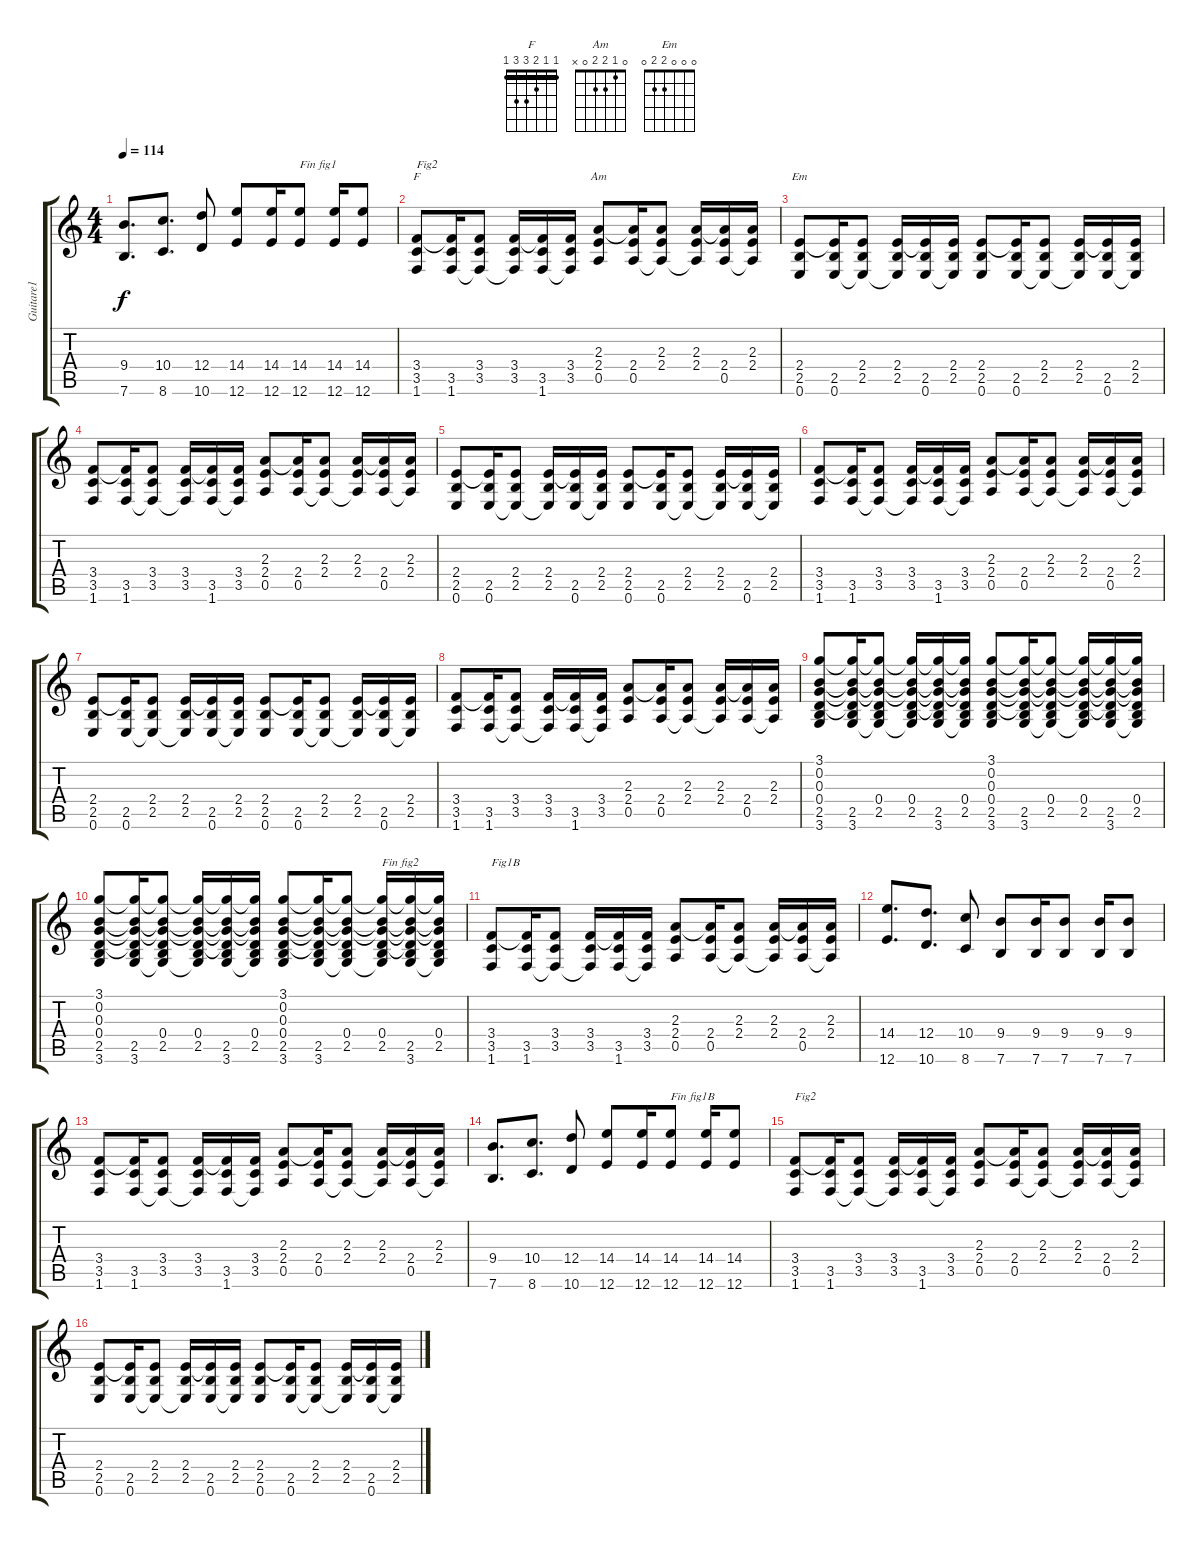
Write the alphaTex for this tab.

\track ("Guitare1" "Guitare1") {instrument electricguitarclean}
\staff {score tabs}
\tuning (E4 B3 G3 D3 A2 E2) {hide}
\chord ("F" 1 1 2 3 3 1) {barre 1}
\chord ("Am" 0 1 2 2 0 x)
\chord ("Em" 0 0 0 2 2 0)
\ts (4 4)
\tempo 114
\clef g2
\ks c
(9.4 7.6).8{d dy f} (10.4 8.6).8{d} (12.4 10.6).8 (14.4 12.6).8 (14.4 12.6).16 (14.4 12.6).8{txt "Fin fig1"} (14.4 12.6).16 (14.4 12.6).8 |
(3.4 3.5 1.6).8{ch "F" txt "Fig2"} (3.4{t} 3.5 1.6).16 (3.4 3.5 1.6{t}).8 (3.4 3.5 1.6{t}).16 (3.4{t} 3.5 1.6).16 (3.4 3.5 1.6{t}).16 (2.3 2.4 0.5).8{ch "Am"} (2.3{t} 2.4 0.5).16 (2.3 2.4 0.5{t}).8 (2.3 2.4 0.5{t}).16 (2.3{t} 2.4 0.5).16 (2.3 2.4 0.5{t}).16 |
(2.4 2.5 0.6).8{ch "Em"} (2.4{t} 2.5 0.6).16 (2.4 2.5 0.6{t}).8 (2.4 2.5 0.6{t}).16 (2.4{t} 2.5 0.6).16 (2.4 2.5 0.6{t}).16 (2.4 2.5 0.6).8 (2.4{t} 2.5 0.6).16 (2.4 2.5 0.6{t}).8 (2.4 2.5 0.6{t}).16 (2.4{t} 2.5 0.6).16 (2.4 2.5 0.6{t}).16 |
(3.4 3.5 1.6).8 (3.4{t} 3.5 1.6).16 (3.4 3.5 1.6{t}).8 (3.4 3.5 1.6{t}).16 (3.4{t} 3.5 1.6).16 (3.4 3.5 1.6{t}).16 (2.3 2.4 0.5).8 (2.3{t} 2.4 0.5).16 (2.3 2.4 0.5{t}).8 (2.3 2.4 0.5{t}).16 (2.3{t} 2.4 0.5).16 (2.3 2.4 0.5{t}).16 |
(2.4 2.5 0.6).8 (2.4{t} 2.5 0.6).16 (2.4 2.5 0.6{t}).8 (2.4 2.5 0.6{t}).16 (2.4{t} 2.5 0.6).16 (2.4 2.5 0.6{t}).16 (2.4 2.5 0.6).8 (2.4{t} 2.5 0.6).16 (2.4 2.5 0.6{t}).8 (2.4 2.5 0.6{t}).16 (2.4{t} 2.5 0.6).16 (2.4 2.5 0.6{t}).16 |
(3.4 3.5 1.6).8 (3.4{t} 3.5 1.6).16 (3.4 3.5 1.6{t}).8 (3.4 3.5 1.6{t}).16 (3.4{t} 3.5 1.6).16 (3.4 3.5 1.6{t}).16 (2.3 2.4 0.5).8 (2.3{t} 2.4 0.5).16 (2.3 2.4 0.5{t}).8 (2.3 2.4 0.5{t}).16 (2.3{t} 2.4 0.5).16 (2.3 2.4 0.5{t}).16 |
(2.4 2.5 0.6).8 (2.4{t} 2.5 0.6).16 (2.4 2.5 0.6{t}).8 (2.4 2.5 0.6{t}).16 (2.4{t} 2.5 0.6).16 (2.4 2.5 0.6{t}).16 (2.4 2.5 0.6).8 (2.4{t} 2.5 0.6).16 (2.4 2.5 0.6{t}).8 (2.4 2.5 0.6{t}).16 (2.4{t} 2.5 0.6).16 (2.4 2.5 0.6{t}).16 |
(3.4 3.5 1.6).8 (3.4{t} 3.5 1.6).16 (3.4 3.5 1.6{t}).8 (3.4 3.5 1.6{t}).16 (3.4{t} 3.5 1.6).16 (3.4 3.5 1.6{t}).16 (2.3 2.4 0.5).8 (2.3{t} 2.4 0.5).16 (2.3 2.4 0.5{t}).8 (2.3 2.4 0.5{t}).16 (2.3{t} 2.4 0.5).16 (2.3 2.4 0.5{t}).16 |
(3.1 0.2 0.3 0.4 2.5 3.6).8 (3.1{t} 0.2{t} 0.3{t} 0.4{t} 2.5 3.6).16 (3.1{t} 0.2{t} 0.3{t} 0.4 2.5 3.6{t}).8 (3.1{t} 0.2{t} 0.3{t} 0.4 2.5 3.6{t}).16 (3.1{t} 0.2{t} 0.3{t} 0.4{t} 2.5 3.6).16 (3.1{t} 0.2{t} 0.3{t} 0.4 2.5 3.6{t}).16 (3.1 0.2 0.3 0.4 2.5 3.6).8 (3.1{t} 0.2{t} 0.3{t} 0.4{t} 2.5 3.6).16 (3.1{t} 0.2{t} 0.3{t} 0.4 2.5 3.6{t}).8 (3.1{t} 0.2{t} 0.3{t} 0.4 2.5 3.6{t}).16 (3.1{t} 0.2{t} 0.3{t} 0.4{t} 2.5 3.6).16 (3.1{t} 0.2{t} 0.3{t} 0.4 2.5 3.6{t}).16 |
(3.1 0.2 0.3 0.4 2.5 3.6).8 (3.1{t} 0.2{t} 0.3{t} 0.4{t} 2.5 3.6).16 (3.1{t} 0.2{t} 0.3{t} 0.4 2.5 3.6{t}).8 (3.1{t} 0.2{t} 0.3{t} 0.4 2.5 3.6{t}).16 (3.1{t} 0.2{t} 0.3{t} 0.4{t} 2.5 3.6).16 (3.1{t} 0.2{t} 0.3{t} 0.4 2.5 3.6{t}).16 (3.1 0.2 0.3 0.4 2.5 3.6).8 (3.1{t} 0.2{t} 0.3{t} 0.4{t} 2.5 3.6).16 (3.1{t} 0.2{t} 0.3{t} 0.4 2.5 3.6{t}).8 (3.1{t} 0.2{t} 0.3{t} 0.4 2.5 3.6{t}).16{txt "Fin fig2"} (3.1{t} 0.2{t} 0.3{t} 0.4{t} 2.5 3.6).16 (3.1{t} 0.2{t} 0.3{t} 0.4 2.5 3.6{t}).16 |
(3.4 3.5 1.6).8{txt "Fig1B"} (3.4{t} 3.5 1.6).16 (3.4 3.5 1.6{t}).8 (3.4 3.5 1.6{t}).16 (3.4{t} 3.5 1.6).16 (3.4 3.5 1.6{t}).16 (2.3 2.4 0.5).8 (2.3{t} 2.4 0.5).16 (2.3 2.4 0.5{t}).8 (2.3 2.4 0.5{t}).16 (2.3{t} 2.4 0.5).16 (2.3 2.4 0.5{t}).16 |
(14.4 12.6).8{d} (12.4 10.6).8{d} (10.4 8.6).8 (9.4 7.6).8 (9.4 7.6).16 (9.4 7.6).8 (9.4 7.6).16 (9.4 7.6).8 |
(3.4 3.5 1.6).8 (3.4{t} 3.5 1.6).16 (3.4 3.5 1.6{t}).8 (3.4 3.5 1.6{t}).16 (3.4{t} 3.5 1.6).16 (3.4 3.5 1.6{t}).16 (2.3 2.4 0.5).8 (2.3{t} 2.4 0.5).16 (2.3 2.4 0.5{t}).8 (2.3 2.4 0.5{t}).16 (2.3{t} 2.4 0.5).16 (2.3 2.4 0.5{t}).16 |
(9.4 7.6).8{d} (10.4 8.6).8{d} (12.4 10.6).8 (14.4 12.6).8 (14.4 12.6).16 (14.4 12.6).8{txt "Fin fig1B"} (14.4 12.6).16 (14.4 12.6).8 |
(3.4 3.5 1.6).8{txt "Fig2"} (3.4{t} 3.5 1.6).16 (3.4 3.5 1.6{t}).8 (3.4 3.5 1.6{t}).16 (3.4{t} 3.5 1.6).16 (3.4 3.5 1.6{t}).16 (2.3 2.4 0.5).8 (2.3{t} 2.4 0.5).16 (2.3 2.4 0.5{t}).8 (2.3 2.4 0.5{t}).16 (2.3{t} 2.4 0.5).16 (2.3 2.4 0.5{t}).16 |
(2.4 2.5 0.6).8 (2.4{t} 2.5 0.6).16 (2.4 2.5 0.6{t}).8 (2.4 2.5 0.6{t}).16 (2.4{t} 2.5 0.6).16 (2.4 2.5 0.6{t}).16 (2.4 2.5 0.6).8 (2.4{t} 2.5 0.6).16 (2.4 2.5 0.6{t}).8 (2.4 2.5 0.6{t}).16 (2.4{t} 2.5 0.6).16 (2.4 2.5 0.6{t}).16
